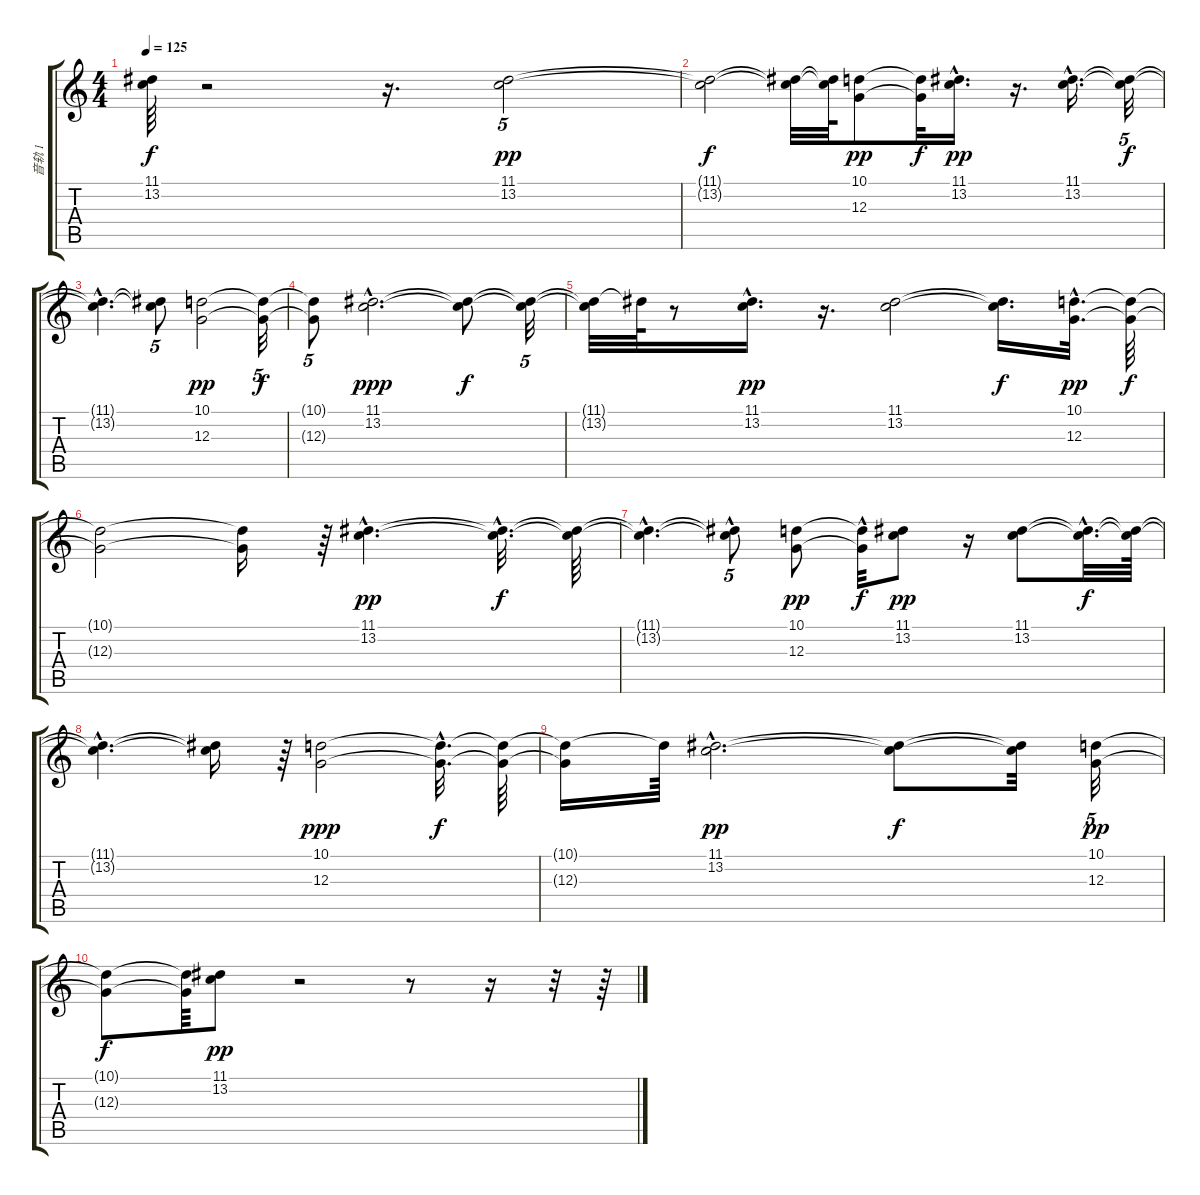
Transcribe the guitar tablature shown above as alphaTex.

\track ("音轨 1" "音轨 1") {instrument electricpiano1}
\staff {score tabs}
\tuning (E4 B3 G3 D3 A2 E2) {hide}
\ts (4 4)
\tempo 125
\clef g2
\ks c
(11.1{t} 13.2{t}).64{dy f} r.2 r.16{d} (11.1 13.2).2{tu (5 4) dy pp} |
(11.1{t} 13.2{t}).2{dy f} (11.1{t} 13.2{t}).32 (11.1{t} 13.2{t}).64 (10.1 12.3).8{dy pp} (10.1{t} 12.3{t}).32{dy f} (11.1{hac} 13.2{hac}).16{d dy pp} r.16{d} (11.1{hac} 13.2{hac}).16{d} (11.1{t} 13.2{t}).32{tu (5 4) dy f} |
(11.1{hac t} 13.2{hac t}).4{d} (11.1{t} 13.2{t}).8{tu (5 4)} (10.1 12.3).2{dy pp} (10.1{t} 12.3{t}).32{tu (5 4) dy f} |
(10.1{t} 12.3{t}).8{tu (5 4)} (11.1{hac} 13.2{hac}).2{d dy ppp} (11.1{t} 13.2{t}).8{dy f} (11.1{t} 13.2{t}).32{tu (5 4)} |
(11.1{t} 13.2{t}).32 11.1{t}.64 r.8 (11.1{hac} 13.2{hac}).16{d dy pp} r.16{d} (11.1 13.2).2 (11.1{t} 13.2{t}).16{d dy f} (10.1{hac} 12.3{hac}).32{d dy pp} (10.1{t} 12.3{t}).64{dy f} |
(10.1{t} 12.3{t}).2 (10.1{t} 12.3{t}).16 r.64 (11.1{hac} 13.2{hac}).4{d dy pp} (11.1{hac t} 13.2{hac t}).32{d dy f} (11.1{t} 13.2{t}).64 |
(11.1{hac t} 13.2{hac t}).4{d} (11.1{t} 13.2{hac t}).8{tu (5 4)} (10.1 12.3).8{dy pp} (10.1{hac t} 12.3{t}).32{dy f} (11.1 13.2).8{dy pp} r.16 (11.1 13.2).8 (11.1{hac t} 13.2{hac t}).32{d dy f} (11.1{t} 13.2{t}).64 |
(11.1{hac t} 13.2{hac t}).4{d} (11.1{t} 13.2{t}).16 r.64 (10.1 12.3).2{dy ppp} (10.1{hac t} 12.3{hac t}).32{d dy f} (10.1{t} 12.3{t}).64 |
(10.1{t} 12.3{t}).16 10.1{t}.64 (11.1{hac} 13.2{hac}).2{d dy pp} (11.1{t} 13.2{t}).8{dy f} (11.1{t} 13.2{t}).32 (10.1 12.3).32{tu (5 4) dy pp} |
(10.1{t} 12.3{t}).8{dy f} (10.1{t} 12.3{t}).64 (11.1 13.2).8{dy pp} r.2 r.8 r.16 r.32 r.64
